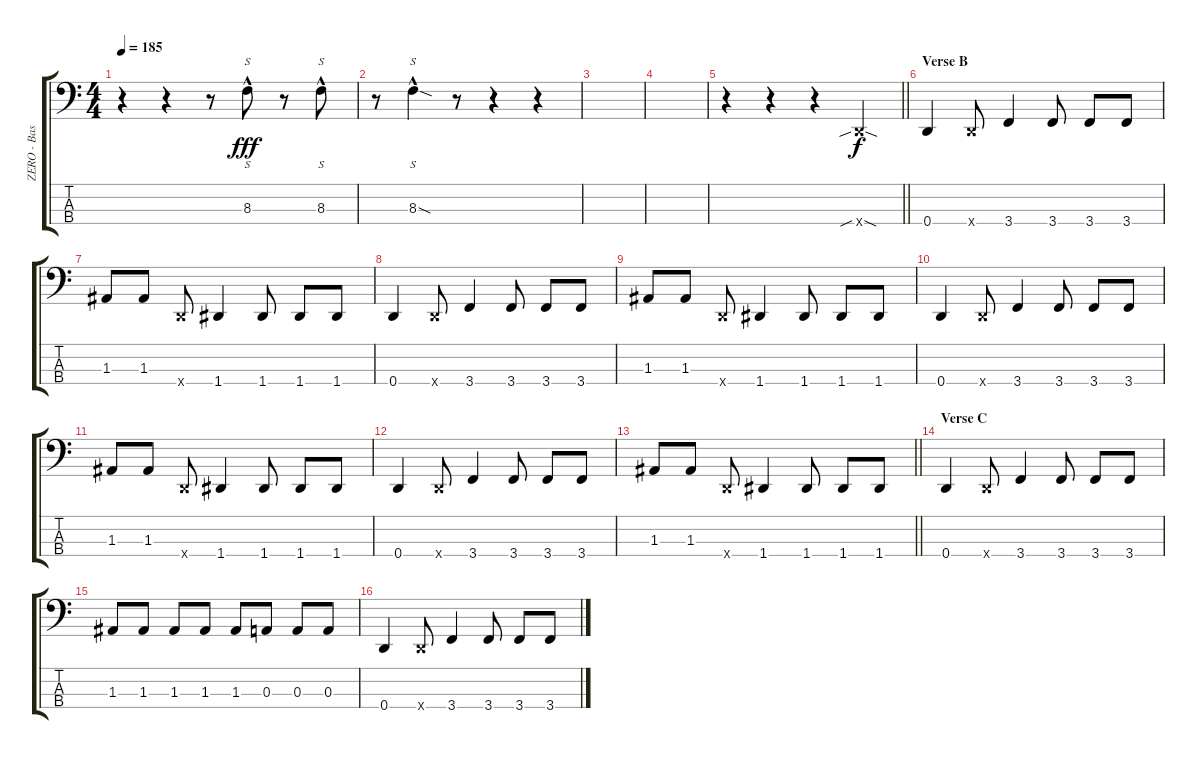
\track ("ZERO - Bass" "ZERO - Bas") {instrument electricbassfinger}
\staff {score tabs}
\tuning (G2 D2 A1 D1) {hide}
\ts (4 4)
\tempo 185
\clef f4
\ks c
r.4{dy f} r.4 r.8 8.3{hac}.8{s dy fff} r.8 8.3{hac}.8{s} |
r.8 8.3{sod hac}.4{s} r.8 r.4 r.4 |
|
|
\barLineRight lightlight
r.4 r.4 r.4 0.4{sib sod x}.4{dy f} |
\section ("" "Verse B")
0.4.4 0.4{x}.8 3.4.4 3.4.8 3.4.8 3.4.8 |
1.3.8 1.3.8 0.4{x}.8 1.4.4 1.4.8 1.4.8 1.4.8 |
0.4.4 0.4{x}.8 3.4.4 3.4.8 3.4.8 3.4.8 |
1.3.8 1.3.8 0.4{x}.8 1.4.4 1.4.8 1.4.8 1.4.8 |
0.4.4 0.4{x}.8 3.4.4 3.4.8 3.4.8 3.4.8 |
1.3.8 1.3.8 0.4{x}.8 1.4.4 1.4.8 1.4.8 1.4.8 |
0.4.4 0.4{x}.8 3.4.4 3.4.8 3.4.8 3.4.8 |
\barLineRight lightlight
1.3.8 1.3.8 0.4{x}.8 1.4.4 1.4.8 1.4.8 1.4.8 |
\section ("" "Verse C")
0.4.4 0.4{x}.8 3.4.4 3.4.8 3.4.8 3.4.8 |
1.3.8 1.3.8 1.3.8 1.3.8 1.3.8 0.3.8 0.3.8 0.3.8 |
0.4.4 0.4{x}.8 3.4.4 3.4.8 3.4.8 3.4.8
